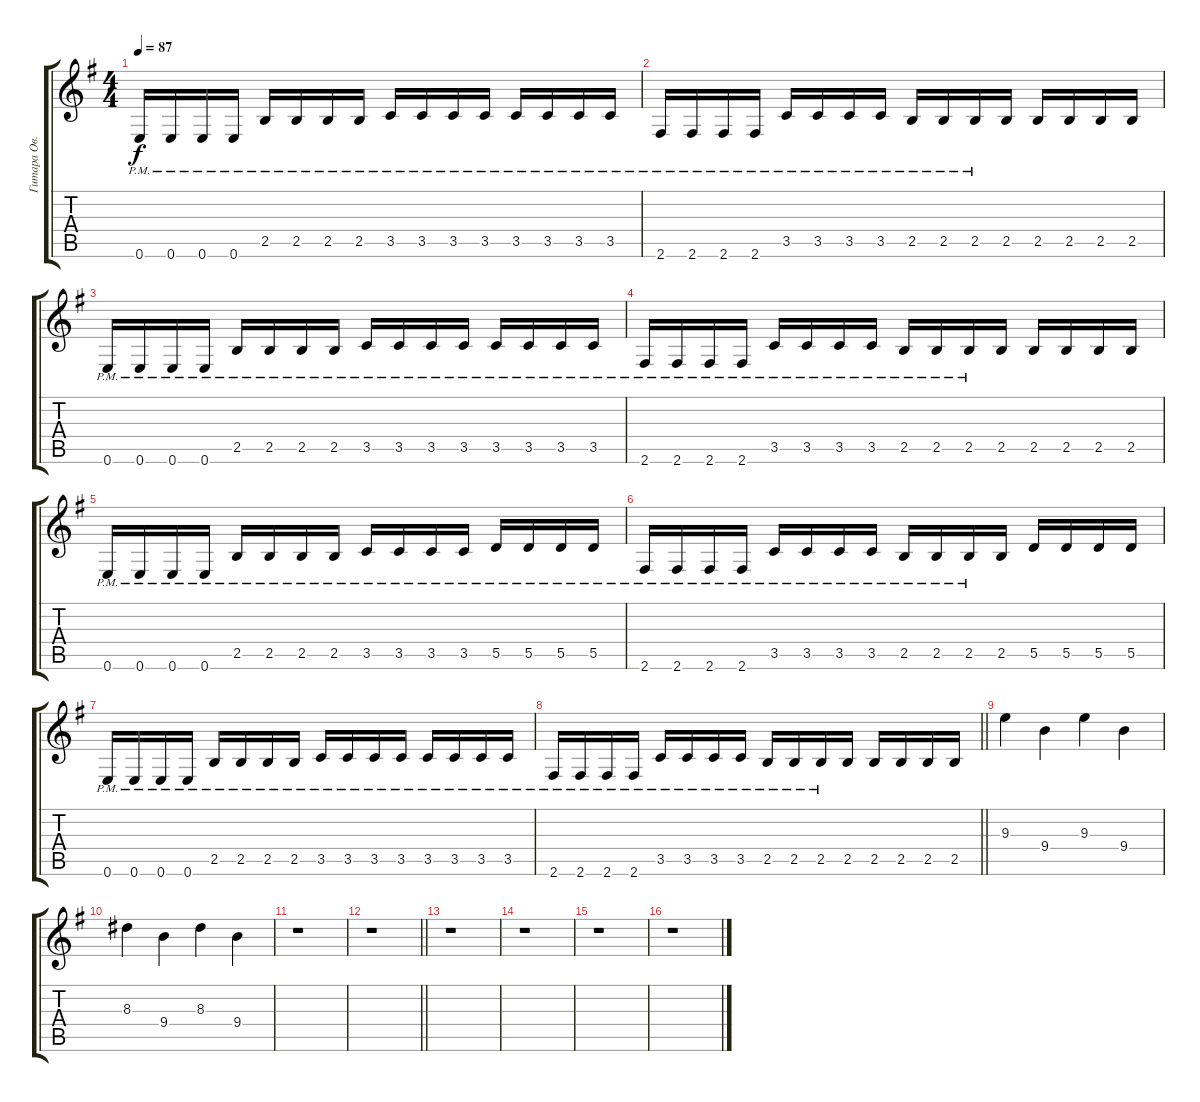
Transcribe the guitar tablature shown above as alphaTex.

\track ("Гитара Ов." "Гитара Ов.") {instrument overdrivenguitar}
\staff {score tabs}
\tuning (E4 B3 G3 D3 A2 E2) {hide}
\ts (4 4)
\tempo 87
\clef g2
\ks eminor
0.6{pm}.16{dy f} 0.6{pm}.16 0.6{pm}.16 0.6{pm}.16 2.5{pm}.16 2.5{pm}.16 2.5{pm}.16 2.5{pm}.16 3.5{pm}.16 3.5{pm}.16 3.5{pm}.16 3.5{pm}.16 3.5{pm}.16 3.5{pm}.16 3.5{pm}.16 3.5{pm}.16 |
2.6{pm}.16 2.6{pm}.16 2.6{pm}.16 2.6{pm}.16 3.5{pm}.16 3.5{pm}.16 3.5{pm}.16 3.5{pm}.16 2.5{pm}.16 2.5{pm}.16 2.5{pm}.16 2.5.16 2.5.16 2.5.16 2.5.16 2.5.16 |
0.6{pm}.16 0.6{pm}.16 0.6{pm}.16 0.6{pm}.16 2.5{pm}.16 2.5{pm}.16 2.5{pm}.16 2.5{pm}.16 3.5{pm}.16 3.5{pm}.16 3.5{pm}.16 3.5{pm}.16 3.5{pm}.16 3.5{pm}.16 3.5{pm}.16 3.5{pm}.16 |
2.6{pm}.16 2.6{pm}.16 2.6{pm}.16 2.6{pm}.16 3.5{pm}.16 3.5{pm}.16 3.5{pm}.16 3.5{pm}.16 2.5{pm}.16 2.5{pm}.16 2.5{pm}.16 2.5.16 2.5.16 2.5.16 2.5.16 2.5.16 |
0.6{pm}.16 0.6{pm}.16 0.6{pm}.16 0.6{pm}.16 2.5{pm}.16 2.5{pm}.16 2.5{pm}.16 2.5{pm}.16 3.5{pm}.16 3.5{pm}.16 3.5{pm}.16 3.5{pm}.16 5.5{pm}.16 5.5{pm}.16 5.5{pm}.16 5.5{pm}.16 |
2.6{pm}.16 2.6{pm}.16 2.6{pm}.16 2.6{pm}.16 3.5{pm}.16 3.5{pm}.16 3.5{pm}.16 3.5{pm}.16 2.5{pm}.16 2.5{pm}.16 2.5{pm}.16 2.5.16 5.5.16 5.5.16 5.5.16 5.5.16 |
0.6{pm}.16 0.6{pm}.16 0.6{pm}.16 0.6{pm}.16 2.5{pm}.16 2.5{pm}.16 2.5{pm}.16 2.5{pm}.16 3.5{pm}.16 3.5{pm}.16 3.5{pm}.16 3.5{pm}.16 3.5{pm}.16 3.5{pm}.16 3.5{pm}.16 3.5{pm}.16 |
\barLineRight lightlight
2.6{pm}.16 2.6{pm}.16 2.6{pm}.16 2.6{pm}.16 3.5{pm}.16 3.5{pm}.16 3.5{pm}.16 3.5{pm}.16 2.5{pm}.16 2.5{pm}.16 2.5{pm}.16 2.5.16 2.5.16 2.5.16 2.5.16 2.5.16 |
9.3.4 9.4.4 9.3.4 9.4.4 |
8.3.4 9.4.4 8.3.4 9.4.4 |
r.1 |
\barLineRight lightlight
r.1 |
r.1 |
r.1 |
r.1 |
r.1
